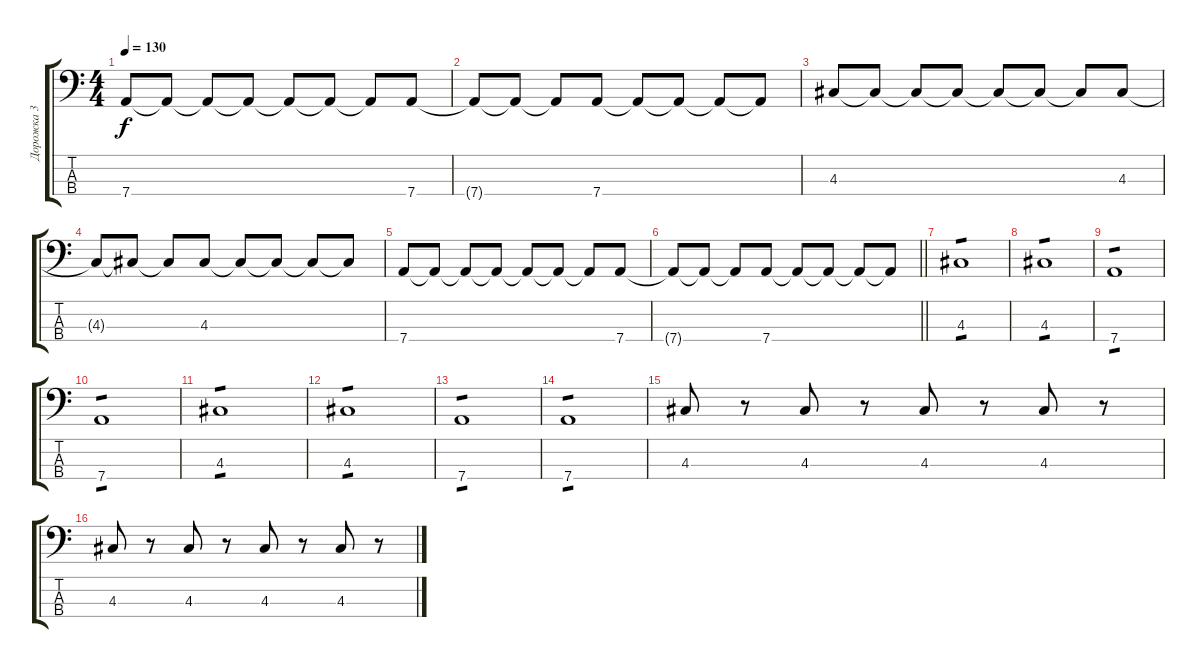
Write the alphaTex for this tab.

\track ("Дорожка 3" "Дорожка 3") {instrument electricbasspick}
\staff {score tabs}
\tuning (G2 D2 A1 D1) {hide}
\ts (4 4)
\tempo 130
\clef f4
\ks c
7.4.8{dy f} 7.4{t}.8 7.4{t}.8 7.4{t}.8 7.4{t}.8 7.4{t}.8 7.4{t}.8 7.4.8 |
7.4{t}.8 7.4{t}.8 7.4{t}.8 7.4.8 7.4{t}.8 7.4{t}.8 7.4{t}.8 7.4{t}.8 |
4.3.8 4.3{t}.8 4.3{t}.8 4.3{t}.8 4.3{t}.8 4.3{t}.8 4.3{t}.8 4.3.8 |
4.3{t}.8 4.3{t}.8 4.3{t}.8 4.3.8 4.3{t}.8 4.3{t}.8 4.3{t}.8 4.3{t}.8 |
7.4.8 7.4{t}.8 7.4{t}.8 7.4{t}.8 7.4{t}.8 7.4{t}.8 7.4{t}.8 7.4.8 |
\barLineRight lightlight
7.4{t}.8 7.4{t}.8 7.4{t}.8 7.4.8 7.4{t}.8 7.4{t}.8 7.4{t}.8 7.4{t}.8 |
\section ("" "")
4.3.1{tp 1} |
4.3.1{tp 1} |
7.4.1{tp 1} |
7.4.1{tp 1} |
4.3.1{tp 1} |
4.3.1{tp 1} |
7.4.1{tp 1} |
7.4.1{tp 1} |
4.3.8 r.8 4.3.8 r.8 4.3.8 r.8 4.3.8 r.8 |
4.3.8 r.8 4.3.8 r.8 4.3.8 r.8 4.3.8 r.8
